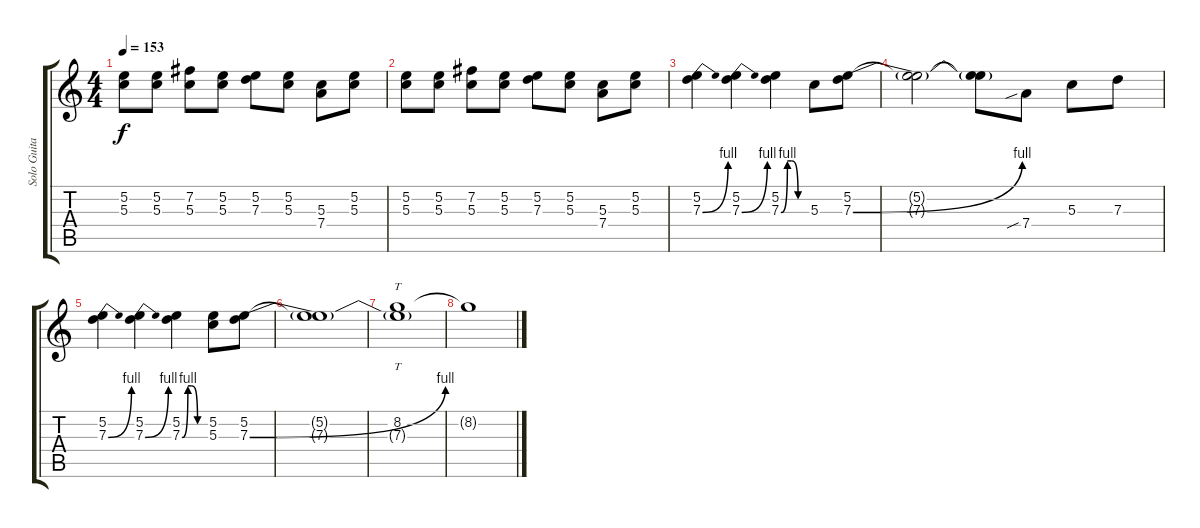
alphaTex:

\track ("Solo Guitar" "Solo Guita") {instrument overdrivenguitar}
\staff {score tabs}
\tuning (E4 B3 G3 D3 A2 E2) {hide}
\ts (4 4)
\tempo 153
\clef g2
\ks c
(5.2 5.3).8{dy f} (5.2 5.3).8 (7.2 5.3).8 (5.2 5.3).8 (5.2 7.3).8 (5.2 5.3).8 (5.3 7.4).8 (5.2 5.3).8 |
(5.2 5.3).8 (5.2 5.3).8 (7.2 5.3).8 (5.2 5.3).8 (5.2 7.3).8 (5.2 5.3).8 (5.3 7.4).8 (5.2 5.3).8 |
(5.2 7.3{be (bend 0 0 60 4)}).4 (5.2 7.3{be (bend 0 0 60 4)}).4 (5.2 7.3{be (custom 0 0 15 4 25 4 40 0 60 0)}).4 5.3.8 (5.2 7.3{be (bend 0 0 60 4)}).8 |
(5.2{t} 7.3{t}).2 (5.2{t} 7.3{t}).8 7.4{sib}.8 5.3.8 7.3.8 |
(5.2 7.3{be (bend 0 0 60 4)}).4 (5.2 7.3{be (bend 0 0 60 4)}).4 (5.2 7.3{be (custom 0 0 15 4 25 4 40 0 60 0)}).4 (5.2 5.3).8 (5.2 7.3{be (bend 0 0 60 4)}).8 |
(5.2{t} 7.3{t}).1 |
(8.2 7.3{t}).1{tt} |
8.2{t}.1
